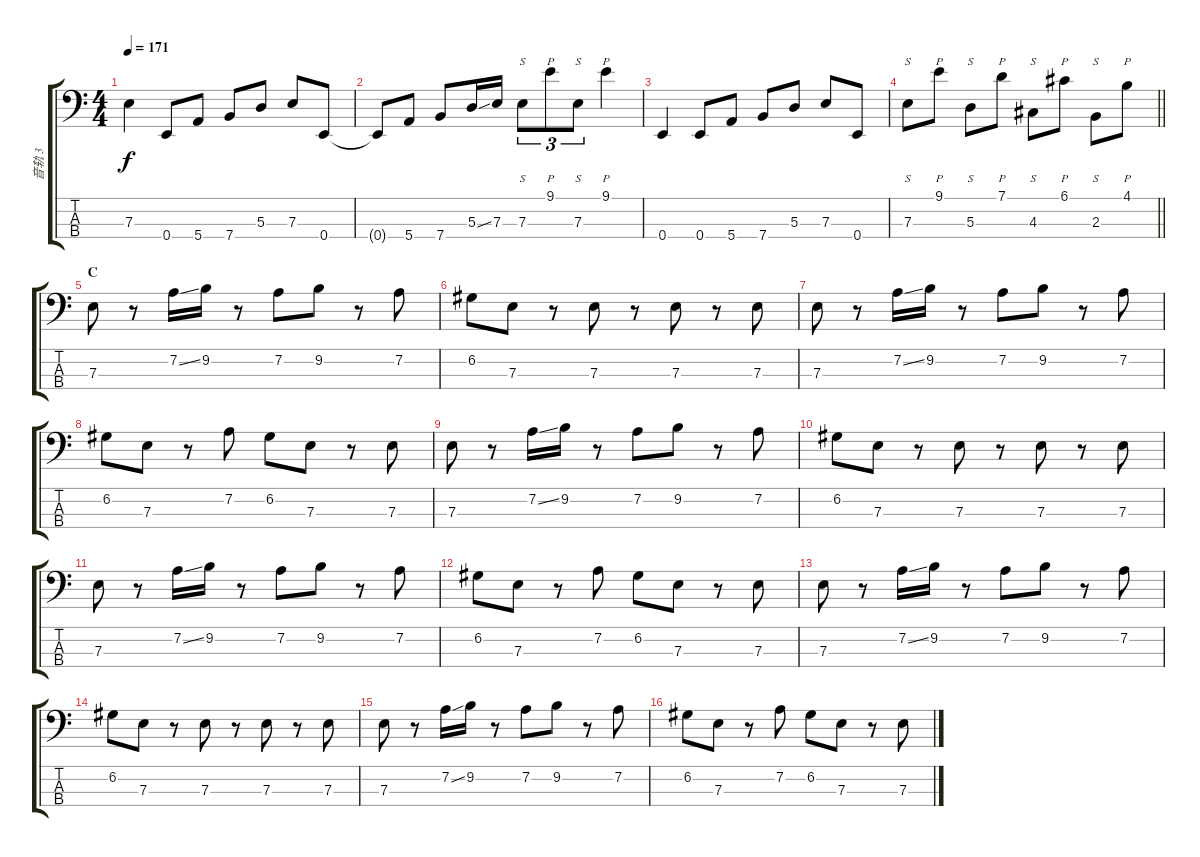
\track ("音轨 3" "音轨 3") {instrument electricbassfinger}
\staff {score tabs}
\tuning (G2 D2 A1 E1) {hide}
\ts (4 4)
\tempo 171
\clef f4
\ks c
7.3.4{dy f} 0.4.8 5.4.8 7.4.8 5.3.8 7.3.8 0.4.8 |
0.4{t}.8 5.4.8 7.4.8 5.3{ss}.16 7.3.16 7.3.8{s tu (3 2)} 9.1.8{p tu (3 2)} 7.3.8{s tu (3 2)} 9.1.4{p} |
0.4.4 0.4.8 5.4.8 7.4.8 5.3.8 7.3.8 0.4.8 |
\barLineRight lightlight
7.3.8{s} 9.1.8{p} 5.3.8{s} 7.1.8{p} 4.3.8{s} 6.1.8{p} 2.3.8{s} 4.1.8{p} |
\section ("" "C")
7.3.8 r.8 7.2{ss}.16 9.2.16 r.8 7.2.8 9.2.8 r.8 7.2.8 |
6.2.8 7.3.8 r.8 7.3.8 r.8 7.3.8 r.8 7.3.8 |
7.3.8 r.8 7.2{ss}.16 9.2.16 r.8 7.2.8 9.2.8 r.8 7.2.8 |
6.2.8 7.3.8 r.8 7.2.8 6.2.8 7.3.8 r.8 7.3.8 |
7.3.8 r.8 7.2{ss}.16 9.2.16 r.8 7.2.8 9.2.8 r.8 7.2.8 |
6.2.8 7.3.8 r.8 7.3.8 r.8 7.3.8 r.8 7.3.8 |
7.3.8 r.8 7.2{ss}.16 9.2.16 r.8 7.2.8 9.2.8 r.8 7.2.8 |
6.2.8 7.3.8 r.8 7.2.8 6.2.8 7.3.8 r.8 7.3.8 |
7.3.8 r.8 7.2{ss}.16 9.2.16 r.8 7.2.8 9.2.8 r.8 7.2.8 |
6.2.8 7.3.8 r.8 7.3.8 r.8 7.3.8 r.8 7.3.8 |
7.3.8 r.8 7.2{ss}.16 9.2.16 r.8 7.2.8 9.2.8 r.8 7.2.8 |
6.2.8 7.3.8 r.8 7.2.8 6.2.8 7.3.8 r.8 7.3.8
